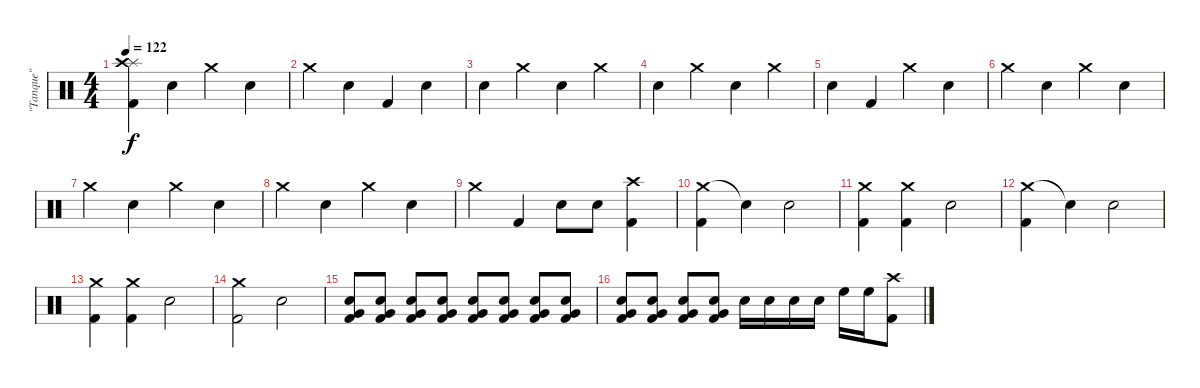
\track ("\"Tanque\"" "\"Tanque\"") {instrument percussion}
\staff {score}
\articulation defaults
\ts (4 4)
\tempo 122
\clef neutral
\ks c
("Splash (hit)" "Crash high (hit)" "Kick (hit) 2").4{dy f} "Snare (hit) 2".4 "Crash medium (hit)".4 "Snare (hit) 2".4 |
"Crash medium (hit)".4 "Snare (hit) 2".4 "Kick (hit) 2".4 "Snare (hit) 2".4 |
"Snare (hit) 2".4 "Crash medium (hit)".4 "Snare (hit) 2".4 "Crash medium (hit)".4 |
"Snare (hit) 2".4 "Crash medium (hit)".4 "Snare (hit) 2".4 "Crash medium (hit)".4 |
"Snare (hit) 2".4 "Kick (hit) 2".4 "Crash medium (hit)".4 "Snare (hit) 2".4 |
"Crash medium (hit)".4 "Snare (hit) 2".4 "Crash medium (hit)".4 "Snare (hit) 2".4 |
"Crash medium (hit)".4 "Snare (hit) 2".4 "Crash medium (hit)".4 "Snare (hit) 2".4 |
"Crash medium (hit)".4 "Snare (hit) 2".4 "Crash medium (hit)".4 "Snare (hit) 2".4 |
"Crash medium (hit)".4 "Kick (hit) 2".4 "Snare (hit) 2".8 "Snare (hit) 2".8 ("Crash high (hit)" "Kick (hit) 2").4 |
("Crash medium (hit)" "Kick (hit) 2").4 "Snare (hit)"{t}.4 "Snare (hit) 2".2 |
("Crash medium (hit)" "Kick (hit) 2").4 ("Crash medium (hit)" "Kick (hit) 2").4 "Snare (hit) 2".2 |
("Crash medium (hit)" "Kick (hit) 2").4 "Snare (hit)"{t}.4 "Snare (hit) 2".2 |
("Crash medium (hit)" "Kick (hit) 2").4 ("Crash medium (hit)" "Kick (hit) 2").4 "Snare (hit) 2".2 |
("Crash medium (hit)" "Kick (hit) 2").2 "Snare (hit) 2".2 |
("Snare (hit) 2" "Very Low Tom (hit)" "Kick (hit) 2").8{volume 2} ("Snare (hit) 2" "Very Low Tom (hit)" "Kick (hit) 2").8 ("Snare (hit) 2" "Very Low Tom (hit)" "Kick (hit) 2").8 ("Snare (hit) 2" "Very Low Tom (hit)" "Kick (hit) 2").8{volume 7} ("Snare (hit) 2" "Very Low Tom (hit)" "Kick (hit) 2").8 ("Snare (hit) 2" "Very Low Tom (hit)" "Kick (hit) 2").8 ("Snare (hit) 2" "Very Low Tom (hit)" "Kick (hit) 2").8 ("Snare (hit) 2" "Very Low Tom (hit)" "Kick (hit) 2").8{volume 13} |
("Snare (hit) 2" "Very Low Tom (hit)" "Kick (hit) 2").8 ("Snare (hit) 2" "Very Low Tom (hit)" "Kick (hit) 2").8 ("Snare (hit) 2" "Very Low Tom (hit)" "Kick (hit) 2").8 ("Snare (hit) 2" "Very Low Tom (hit)" "Kick (hit) 2").8{volume 16} "Snare (hit) 2".16 "Snare (hit) 2".16 "Snare (hit) 2".16 "Snare (hit) 2".16 "High Floor Tom (hit)".16 "High Floor Tom (hit)".16 ("Crash high (hit)" "Kick (hit) 2").8
